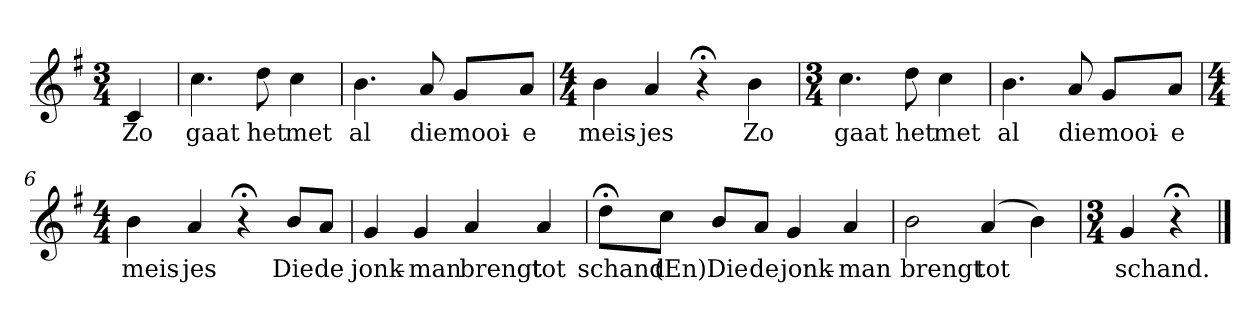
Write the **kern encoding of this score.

**kern	**text
*part1	*part1
*staff1	*staff1
*k[f#]	*
*G:	*
*M3/4	*
*MM120	*
=	=
4c	Zo
=1	=1
4.cc	gaat
8dd	het
4cc	met
=2	=2
4.b	al
8a	die
8gL	mooi-
8aJ	-e
=3	=3
*M4/4	*
4b	meis-
4a	-jes
4r;<	.
4b	Zo
=4	=4
*M3/4	*
4.cc	gaat
8dd	het
4cc	met
=5	=5
4.b	al
8a	die
8gL	mooi-
8aJ	-e
=6	=6
*M4/4	*
4b	meis-
4a	-jes
4r;<	.
8bL	Die
8aJ	de
=7	=7
4g	jonk-
4g	-man
4a	brengt
4a	tot
=8	=8
8dd;<L	schand
8ccJ	(En)
8bL	Die
8aJ	de
4g	jonk-
4a	-man
=9	=9
2b	brengt
(4a	tot
4b)	.
=10	=10
*M3/4	*
4g	schand.
4r;<	.
==	==
*-	*-
